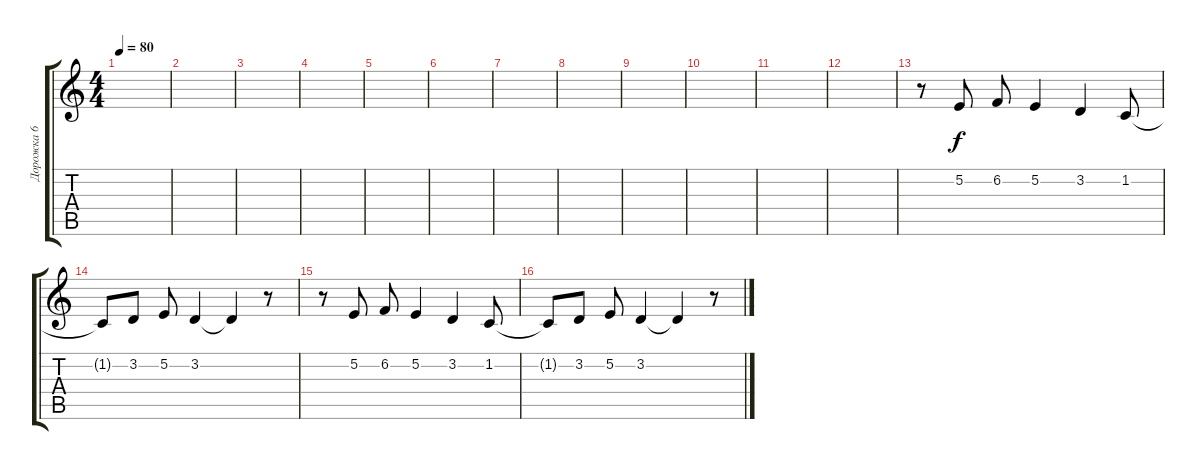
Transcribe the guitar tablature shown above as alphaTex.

\track ("Дорожка 6" "Дорожка 6") {instrument stringensemble1}
\staff {score tabs}
\tuning (E4 B3 G3 D3 A2 E2) {hide}
\ts (4 4)
\tempo 80
\clef g2
\ks c
|
|
|
|
|
|
|
|
|
|
|
|
r.8 5.2.8 6.2.8 5.2.4 3.2.4 1.2.8 |
1.2{t}.8 3.2.8 5.2.8 3.2.4 3.2{t}.4 r.8 |
r.8 5.2.8 6.2.8 5.2.4 3.2.4 1.2.8 |
1.2{t}.8 3.2.8 5.2.8 3.2.4 3.2{t}.4 r.8
